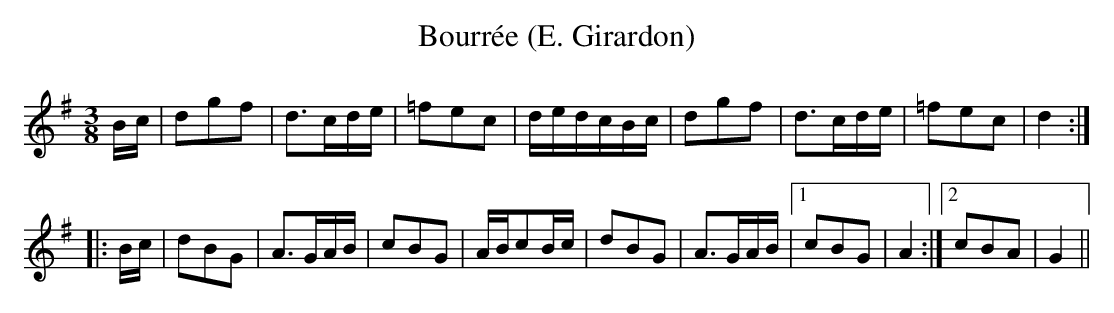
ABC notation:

X:1
T:Bourrée (E. Girardon)
M:3/8
L:1/16
K:G
Bc|d2g2f2|d3cde|=f2e2c2|dedcBc|\
d2g2f2|d3cde|=f2e2c2|d4:|
|:Bc|d2B2G2|A3GAB|c2B2G2|ABc2Bc|\
d2B2G2|A3GAB|1 c2B2G2|A4:|2 c2B2A2|G4||
